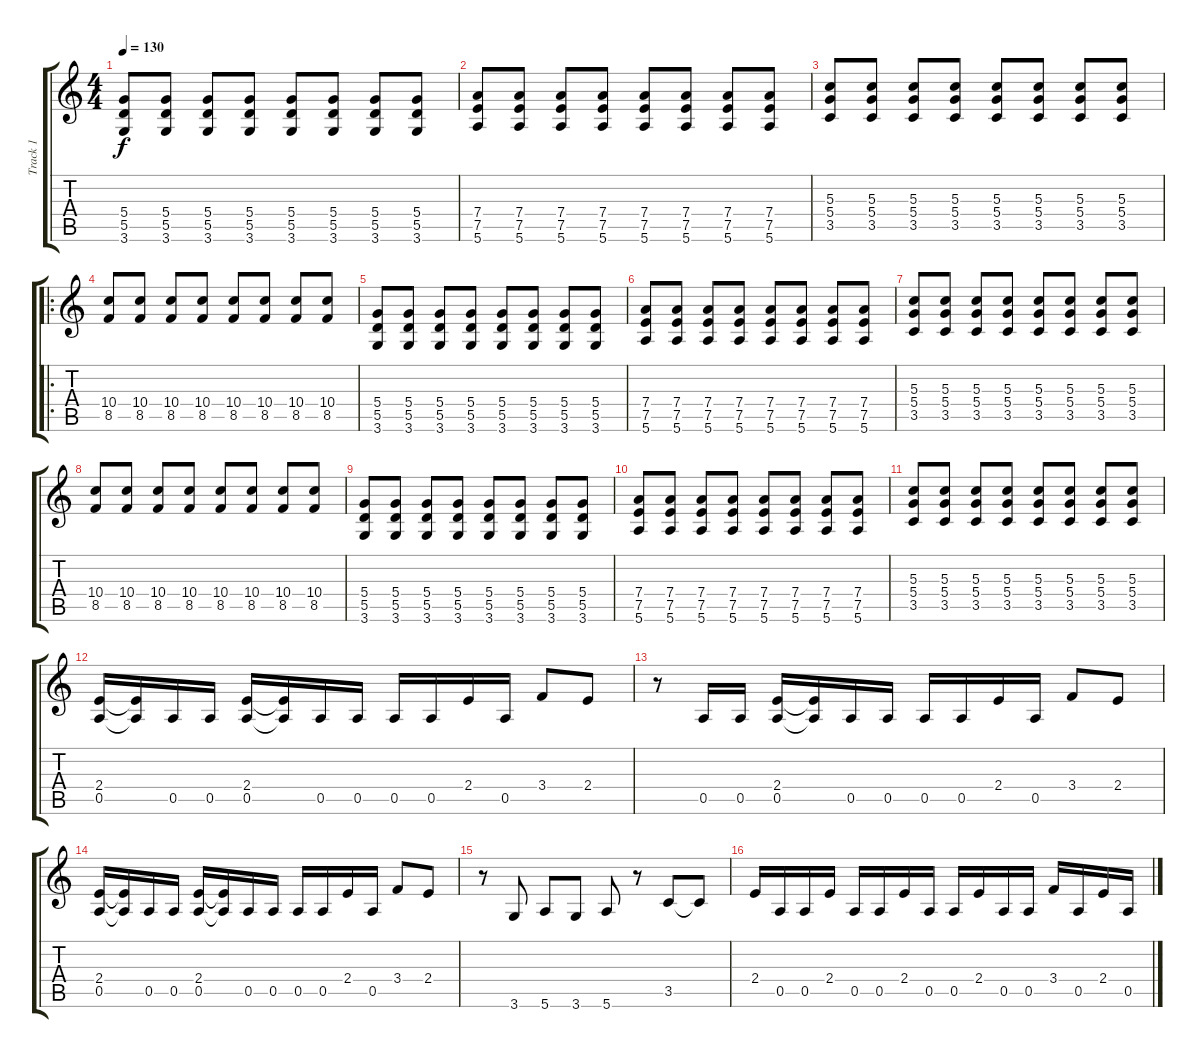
\track ("Track 1" "Track 1") {instrument distortionguitar}
\staff {score tabs}
\tuning (E4 B3 G3 D3 A2 E2) {hide}
\ts (4 4)
\tempo 130
\clef g2
\ks c
(5.4 5.5 3.6).8{dy f} (5.4 5.5 3.6).8 (5.4 5.5 3.6).8 (5.4 5.5 3.6).8 (5.4 5.5 3.6).8 (5.4 5.5 3.6).8 (5.4 5.5 3.6).8 (5.4 5.5 3.6).8 |
(7.4 7.5 5.6).8 (7.4 7.5 5.6).8 (7.4 7.5 5.6).8 (7.4 7.5 5.6).8 (7.4 7.5 5.6).8 (7.4 7.5 5.6).8 (7.4 7.5 5.6).8 (7.4 7.5 5.6).8 |
(5.3 5.4 3.5).8 (5.3 5.4 3.5).8 (5.3 5.4 3.5).8 (5.3 5.4 3.5).8 (5.3 5.4 3.5).8 (5.3 5.4 3.5).8 (5.3 5.4 3.5).8 (5.3 5.4 3.5).8 |
\ro
(10.4 8.5).8 (10.4 8.5).8 (10.4 8.5).8 (10.4 8.5).8 (10.4 8.5).8 (10.4 8.5).8 (10.4 8.5).8 (10.4 8.5).8 |
(5.4 5.5 3.6).8 (5.4 5.5 3.6).8 (5.4 5.5 3.6).8 (5.4 5.5 3.6).8 (5.4 5.5 3.6).8 (5.4 5.5 3.6).8 (5.4 5.5 3.6).8 (5.4 5.5 3.6).8 |
(7.4 7.5 5.6).8 (7.4 7.5 5.6).8 (7.4 7.5 5.6).8 (7.4 7.5 5.6).8 (7.4 7.5 5.6).8 (7.4 7.5 5.6).8 (7.4 7.5 5.6).8 (7.4 7.5 5.6).8 |
(5.3 5.4 3.5).8 (5.3 5.4 3.5).8 (5.3 5.4 3.5).8 (5.3 5.4 3.5).8 (5.3 5.4 3.5).8 (5.3 5.4 3.5).8 (5.3 5.4 3.5).8 (5.3 5.4 3.5).8 |
(10.4 8.5).8 (10.4 8.5).8 (10.4 8.5).8 (10.4 8.5).8 (10.4 8.5).8 (10.4 8.5).8 (10.4 8.5).8 (10.4 8.5).8 |
(5.4 5.5 3.6).8 (5.4 5.5 3.6).8 (5.4 5.5 3.6).8 (5.4 5.5 3.6).8 (5.4 5.5 3.6).8 (5.4 5.5 3.6).8 (5.4 5.5 3.6).8 (5.4 5.5 3.6).8 |
(7.4 7.5 5.6).8 (7.4 7.5 5.6).8 (7.4 7.5 5.6).8 (7.4 7.5 5.6).8 (7.4 7.5 5.6).8 (7.4 7.5 5.6).8 (7.4 7.5 5.6).8 (7.4 7.5 5.6).8 |
(5.3 5.4 3.5).8 (5.3 5.4 3.5).8 (5.3 5.4 3.5).8 (5.3 5.4 3.5).8 (5.3 5.4 3.5).8 (5.3 5.4 3.5).8 (5.3 5.4 3.5).8 (5.3 5.4 3.5).8 |
(2.4 0.5).16 (2.4{t} 0.5{t}).16 0.5.16 0.5.16 (2.4 0.5).16 (2.4{t} 0.5{t}).16 0.5.16 0.5.16 0.5.16 0.5.16 2.4.16 0.5.16 3.4.8 2.4.8 |
r.8 0.5.16 0.5.16 (2.4 0.5).16 (2.4{t} 0.5{t}).16 0.5.16 0.5.16 0.5.16 0.5.16 2.4.16 0.5.16 3.4.8 2.4.8 |
(2.4 0.5).16 (2.4{t} 0.5{t}).16 0.5.16 0.5.16 (2.4 0.5).16 (2.4{t} 0.5{t}).16 0.5.16 0.5.16 0.5.16 0.5.16 2.4.16 0.5.16 3.4.8 2.4.8 |
r.8 3.6.8 5.6.8 3.6.8 5.6.8 r.8 3.5.8 3.5{t}.8 |
2.4.16 0.5.16 0.5.16 2.4.16 0.5.16 0.5.16 2.4.16 0.5.16 0.5.16 2.4.16 0.5.16 0.5.16 3.4.16 0.5.16 2.4.16 0.5.16
